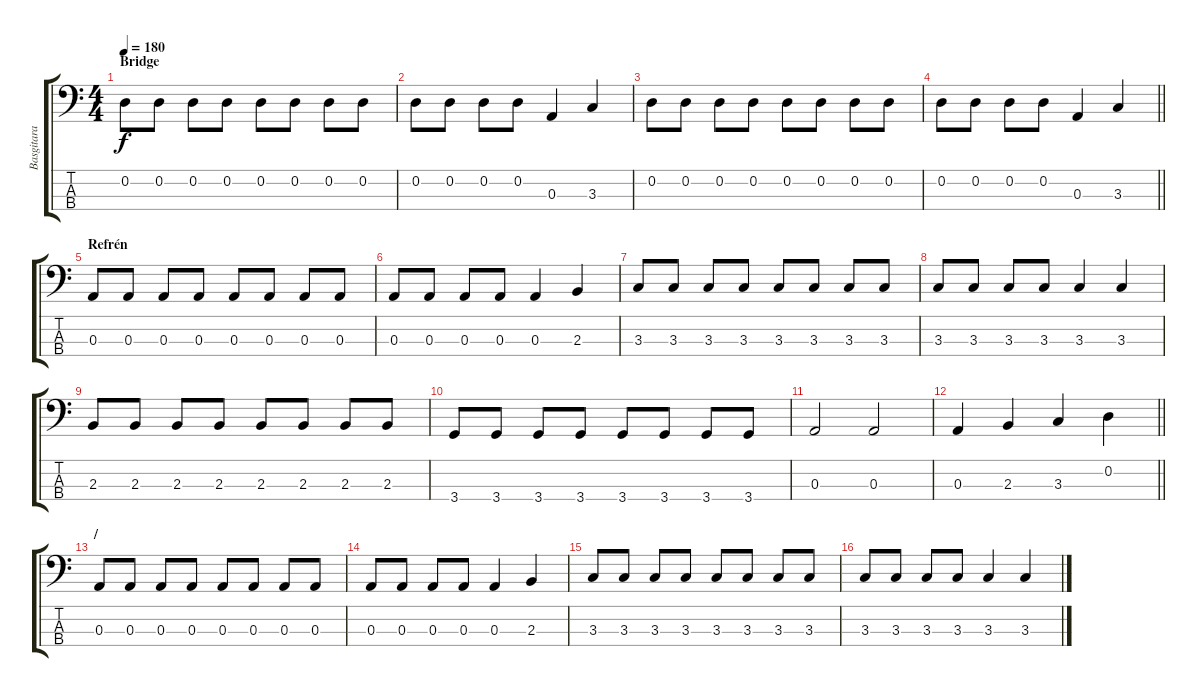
\track ("Basgitara" "Basgitara") {instrument electricbassfinger}
\staff {score tabs}
\tuning (G2 D2 A1 E1) {hide}
\ts (4 4)
\section ("" "Bridge")
\tempo 180
\clef f4
\ks c
0.2.8{dy f} 0.2.8 0.2.8 0.2.8 0.2.8 0.2.8 0.2.8 0.2.8 |
0.2.8 0.2.8 0.2.8 0.2.8 0.3.4 3.3.4 |
0.2.8 0.2.8 0.2.8 0.2.8 0.2.8 0.2.8 0.2.8 0.2.8 |
\barLineRight lightlight
0.2.8 0.2.8 0.2.8 0.2.8 0.3.4 3.3.4 |
\section ("" "Refrén")
0.3.8 0.3.8 0.3.8 0.3.8 0.3.8 0.3.8 0.3.8 0.3.8 |
0.3.8 0.3.8 0.3.8 0.3.8 0.3.4 2.3.4 |
3.3.8 3.3.8 3.3.8 3.3.8 3.3.8 3.3.8 3.3.8 3.3.8 |
3.3.8 3.3.8 3.3.8 3.3.8 3.3.4 3.3.4 |
2.3.8 2.3.8 2.3.8 2.3.8 2.3.8 2.3.8 2.3.8 2.3.8 |
3.4.8 3.4.8 3.4.8 3.4.8 3.4.8 3.4.8 3.4.8 3.4.8 |
0.3.2 0.3.2 |
\barLineRight lightlight
0.3.4 2.3.4 3.3.4 0.2.4 |
\section ("" "/")
0.3.8 0.3.8 0.3.8 0.3.8 0.3.8 0.3.8 0.3.8 0.3.8 |
0.3.8 0.3.8 0.3.8 0.3.8 0.3.4 2.3.4 |
3.3.8 3.3.8 3.3.8 3.3.8 3.3.8 3.3.8 3.3.8 3.3.8 |
3.3.8 3.3.8 3.3.8 3.3.8 3.3.4 3.3.4
